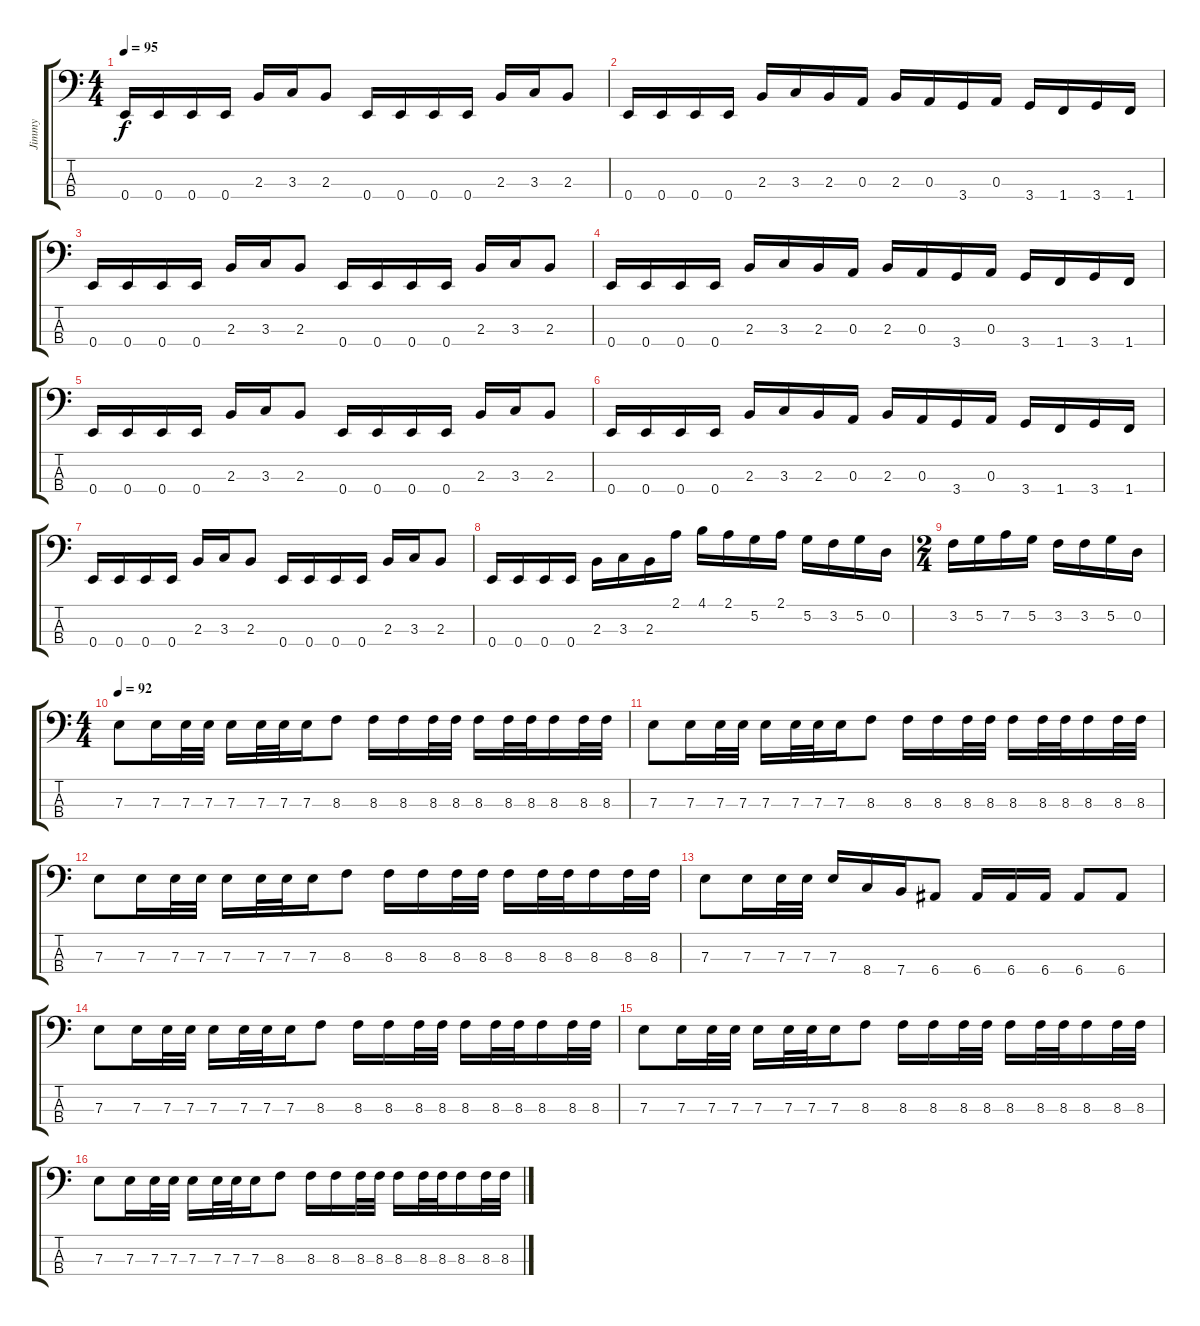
\track ("Jimmy" "Jimmy") {instrument electricbasspick}
\staff {score tabs}
\tuning (G2 D2 A1 E1) {hide}
\ts (4 4)
\tempo 95
\tempo 90
\tempo 95
\clef f4
\ks c
0.4.16{dy f instrument electricbasspick} 0.4.16 0.4.16 0.4.16 2.3.16 3.3.16 2.3.8 0.4.16 0.4.16 0.4.16 0.4.16 2.3.16 3.3.16 2.3.8 |
0.4.16 0.4.16 0.4.16 0.4.16 2.3.16 3.3.16 2.3.16 0.3.16 2.3.16 0.3.16 3.4.16 0.3.16 3.4.16 1.4.16 3.4.16 1.4.16 |
0.4.16 0.4.16 0.4.16 0.4.16 2.3.16 3.3.16 2.3.8 0.4.16 0.4.16 0.4.16 0.4.16 2.3.16 3.3.16 2.3.8 |
0.4.16 0.4.16 0.4.16 0.4.16 2.3.16 3.3.16 2.3.16 0.3.16 2.3.16 0.3.16 3.4.16 0.3.16 3.4.16 1.4.16 3.4.16 1.4.16 |
0.4.16 0.4.16 0.4.16 0.4.16 2.3.16 3.3.16 2.3.8 0.4.16 0.4.16 0.4.16 0.4.16 2.3.16 3.3.16 2.3.8 |
0.4.16 0.4.16 0.4.16 0.4.16 2.3.16 3.3.16 2.3.16 0.3.16 2.3.16 0.3.16 3.4.16 0.3.16 3.4.16 1.4.16 3.4.16 1.4.16 |
0.4.16 0.4.16 0.4.16 0.4.16 2.3.16 3.3.16 2.3.8 0.4.16 0.4.16 0.4.16 0.4.16 2.3.16 3.3.16 2.3.8 |
0.4.16 0.4.16 0.4.16 0.4.16 2.3.16 3.3.16 2.3.16 2.1.16 4.1.16 2.1.16 5.2.16 2.1.16 5.2.16 3.2.16 5.2.16 0.2.16 |
\ts (2 4)
3.2.16 5.2.16 7.2.16 5.2.16 3.2.16 3.2.16 5.2.16 0.2.16 |
\ts (4 4)
\tempo 92
7.3.8 7.3.16 7.3.32 7.3.32 7.3.16 7.3.32 7.3.32 7.3.16 8.3.8 8.3.16 8.3.16 8.3.32 8.3.32 8.3.16 8.3.32 8.3.32 8.3.16 8.3.32 8.3.32 |
7.3.8 7.3.16 7.3.32 7.3.32 7.3.16 7.3.32 7.3.32 7.3.16 8.3.8 8.3.16 8.3.16 8.3.32 8.3.32 8.3.16 8.3.32 8.3.32 8.3.16 8.3.32 8.3.32 |
7.3.8 7.3.16 7.3.32 7.3.32 7.3.16 7.3.32 7.3.32 7.3.16 8.3.8 8.3.16 8.3.16 8.3.32 8.3.32 8.3.16 8.3.32 8.3.32 8.3.16 8.3.32 8.3.32 |
7.3.8 7.3.16 7.3.32 7.3.32 7.3.16 8.4.16 7.4.16 6.4.8 6.4.16 6.4.16 6.4.16 6.4.8 6.4.8 |
7.3.8 7.3.16 7.3.32 7.3.32 7.3.16 7.3.32 7.3.32 7.3.16 8.3.8 8.3.16 8.3.16 8.3.32 8.3.32 8.3.16 8.3.32 8.3.32 8.3.16 8.3.32 8.3.32 |
7.3.8 7.3.16 7.3.32 7.3.32 7.3.16 7.3.32 7.3.32 7.3.16 8.3.8 8.3.16 8.3.16 8.3.32 8.3.32 8.3.16 8.3.32 8.3.32 8.3.16 8.3.32 8.3.32 |
7.3.8 7.3.16 7.3.32 7.3.32 7.3.16 7.3.32 7.3.32 7.3.16 8.3.8 8.3.16 8.3.16 8.3.32 8.3.32 8.3.16 8.3.32 8.3.32 8.3.16 8.3.32 8.3.32
